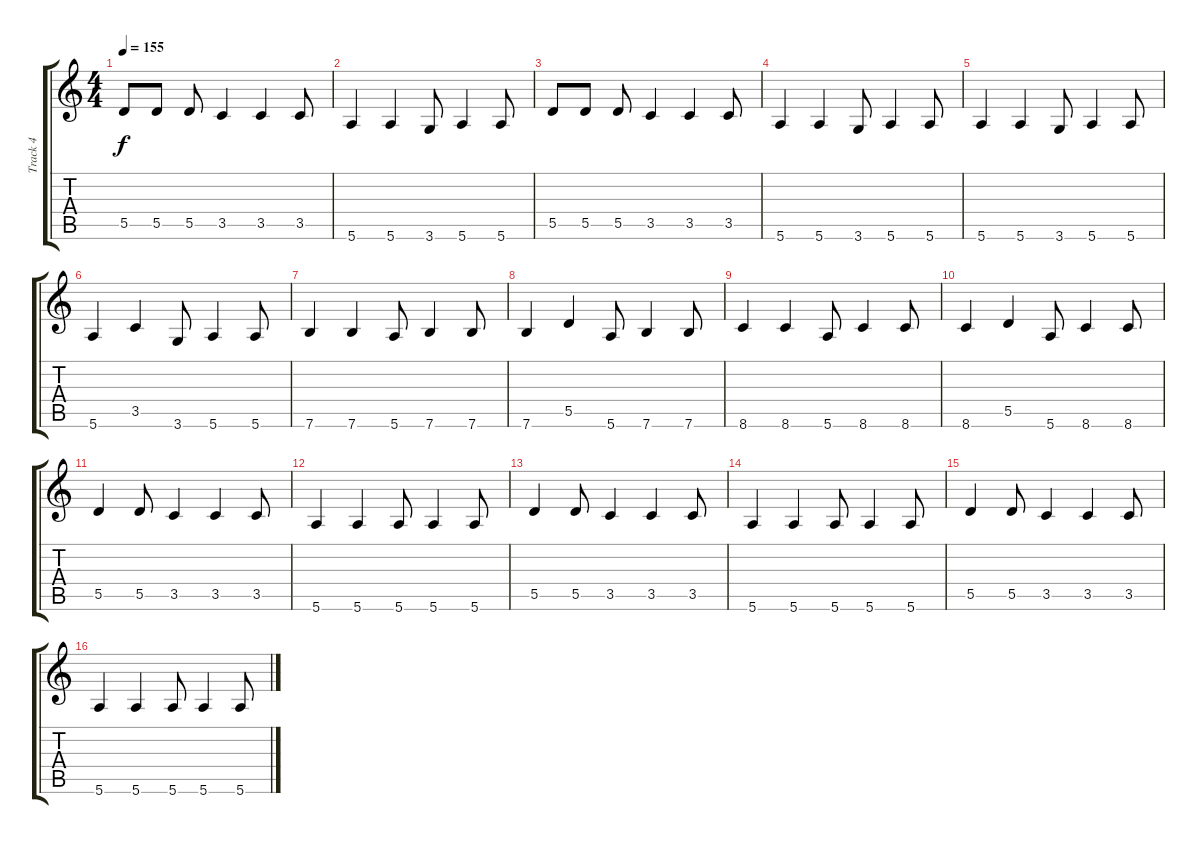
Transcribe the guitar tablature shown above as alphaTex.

\track ("Track 4" "Track 4") {instrument electricbasspick}
\staff {score tabs}
\tuning (E4 B3 G3 D3 A2 E2) {hide}
\ts (4 4)
\tempo 155
\clef g2
\ks c
5.5.8{dy f} 5.5.8 5.5.8 3.5.4 3.5.4 3.5.8 |
5.6.4 5.6.4 3.6.8 5.6.4 5.6.8 |
5.5.8 5.5.8 5.5.8 3.5.4 3.5.4 3.5.8 |
5.6.4 5.6.4 3.6.8 5.6.4 5.6.8 |
5.6.4 5.6.4 3.6.8 5.6.4 5.6.8 |
5.6.4 3.5.4 3.6.8 5.6.4 5.6.8 |
7.6.4 7.6.4 5.6.8 7.6.4 7.6.8 |
7.6.4 5.5.4 5.6.8 7.6.4 7.6.8 |
8.6.4 8.6.4 5.6.8 8.6.4 8.6.8 |
8.6.4 5.5.4 5.6.8 8.6.4 8.6.8 |
5.5.4 5.5.8 3.5.4 3.5.4 3.5.8 |
5.6.4 5.6.4 5.6.8 5.6.4 5.6.8 |
5.5.4 5.5.8 3.5.4 3.5.4 3.5.8 |
5.6.4 5.6.4 5.6.8 5.6.4 5.6.8 |
5.5.4 5.5.8 3.5.4 3.5.4 3.5.8 |
5.6.4 5.6.4 5.6.8 5.6.4 5.6.8
